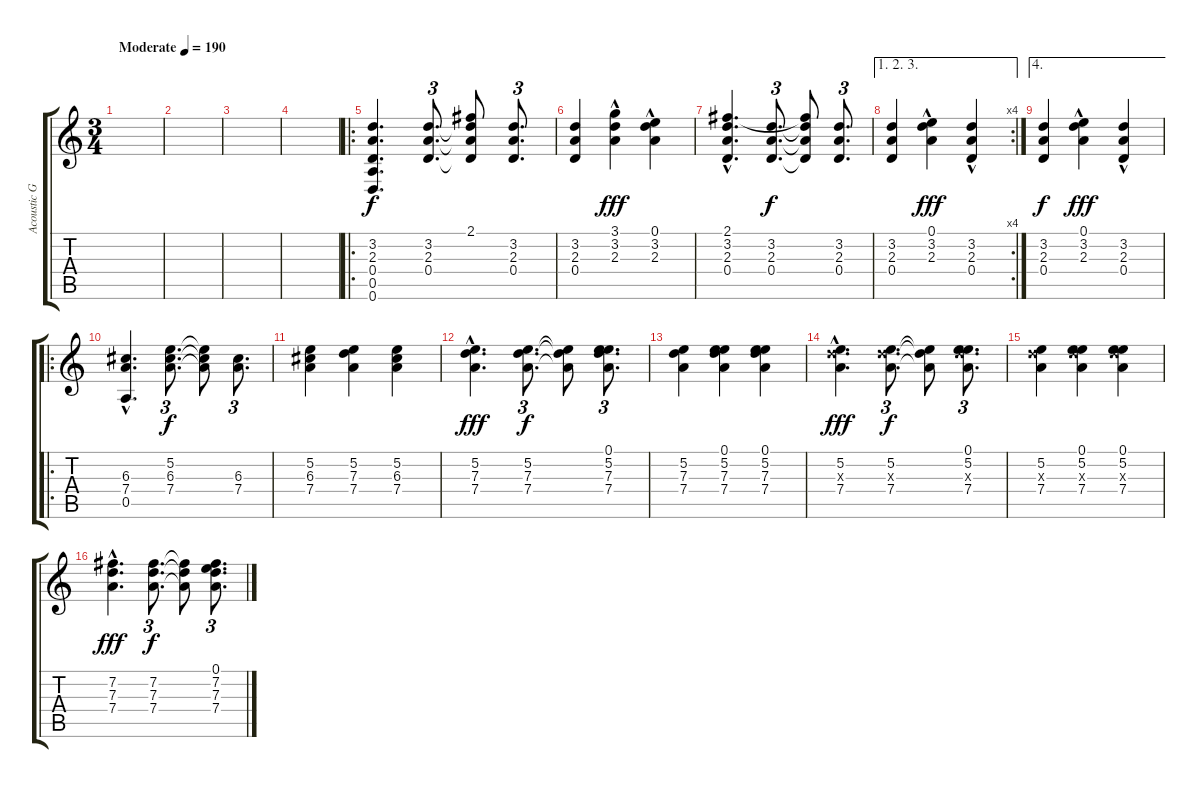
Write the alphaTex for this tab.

\track ("Acoustic Guitar" "Acoustic G") {instrument acousticguitarsteel}
\staff {score tabs}
\tuning (E4 B3 G3 D3 A2 D2) {hide}
\ts (3 4)
\tempo (190 "Moderate")
\clef g2
\ks c
|
|
|
|
\ro
(3.2 2.3 0.4 0.5 0.6).4{d} (3.2 2.3 0.4).8{d tu (3 2)} (2.1 3.2{t} 2.3{t} 0.4{t}).8 (3.2 2.3 0.4).8{d tu (3 2)} |
(3.2 2.3 0.4).4 (3.1{hac} 3.2 2.3).4{dy fff} (0.1{hac} 3.2 2.3).4 |
(2.1{hac} 3.2 2.3 0.4).4{d} (3.2 2.3 0.4).8{d tu (3 2) dy f} (2.1{t} 3.2{t} 2.3{t} 0.4{t}).8 (3.2 2.3 0.4).8{d tu (3 2)} |
\ae (1 2 3)
\rc 4
(3.2 2.3 0.4).4 (0.1{hac} 3.2 2.3).4{dy fff} (3.2{hac} 2.3 0.4).4 |
\ae 4
(3.2 2.3 0.4).4{dy f} (0.1{hac} 3.2 2.3).4{dy fff} (3.2{hac} 2.3 0.4).4 |
\ro
(6.3{hac} 7.4 0.5).4{d} (5.2 6.3 7.4).8{d tu (3 2) dy f} (5.2{t} 6.3{t} 7.4{t}).8 (6.3 7.4).8{d tu (3 2)} |
(5.2 6.3 7.4).4 (5.2 7.3 7.4).4 (5.2 6.3 7.4).4 |
(5.2 7.3{hac} 7.4).4{d dy fff} (5.2 7.3 7.4).8{d tu (3 2) dy f} (5.2{t} 7.3{t} 7.4{t}).8 (0.1 5.2 7.3 7.4).8{d tu (3 2)} |
(5.2 7.3 7.4).4 (0.1 5.2 7.3 7.4).4 (0.1 5.2 7.3 7.4).4 |
(5.2{hac} 7.3{hac x} 7.4).4{d dy fff} (5.2 7.3{x} 7.4).8{d tu (3 2) dy f} (5.2{t} 7.3{t} 7.4{t}).8 (0.1 5.2 7.3{x} 7.4).8{d tu (3 2)} |
(5.2 7.3{x} 7.4).4 (0.1 5.2 7.3{x} 7.4).4 (0.1 5.2 7.3{x} 7.4).4 |
(7.2{hac} 7.3{hac} 7.4).4{d dy fff} (7.2 7.3 7.4).8{d tu (3 2) dy f} (7.2{t} 7.3{t} 7.4{t}).8 (0.1 7.2 7.3 7.4).8{d tu (3 2)}
